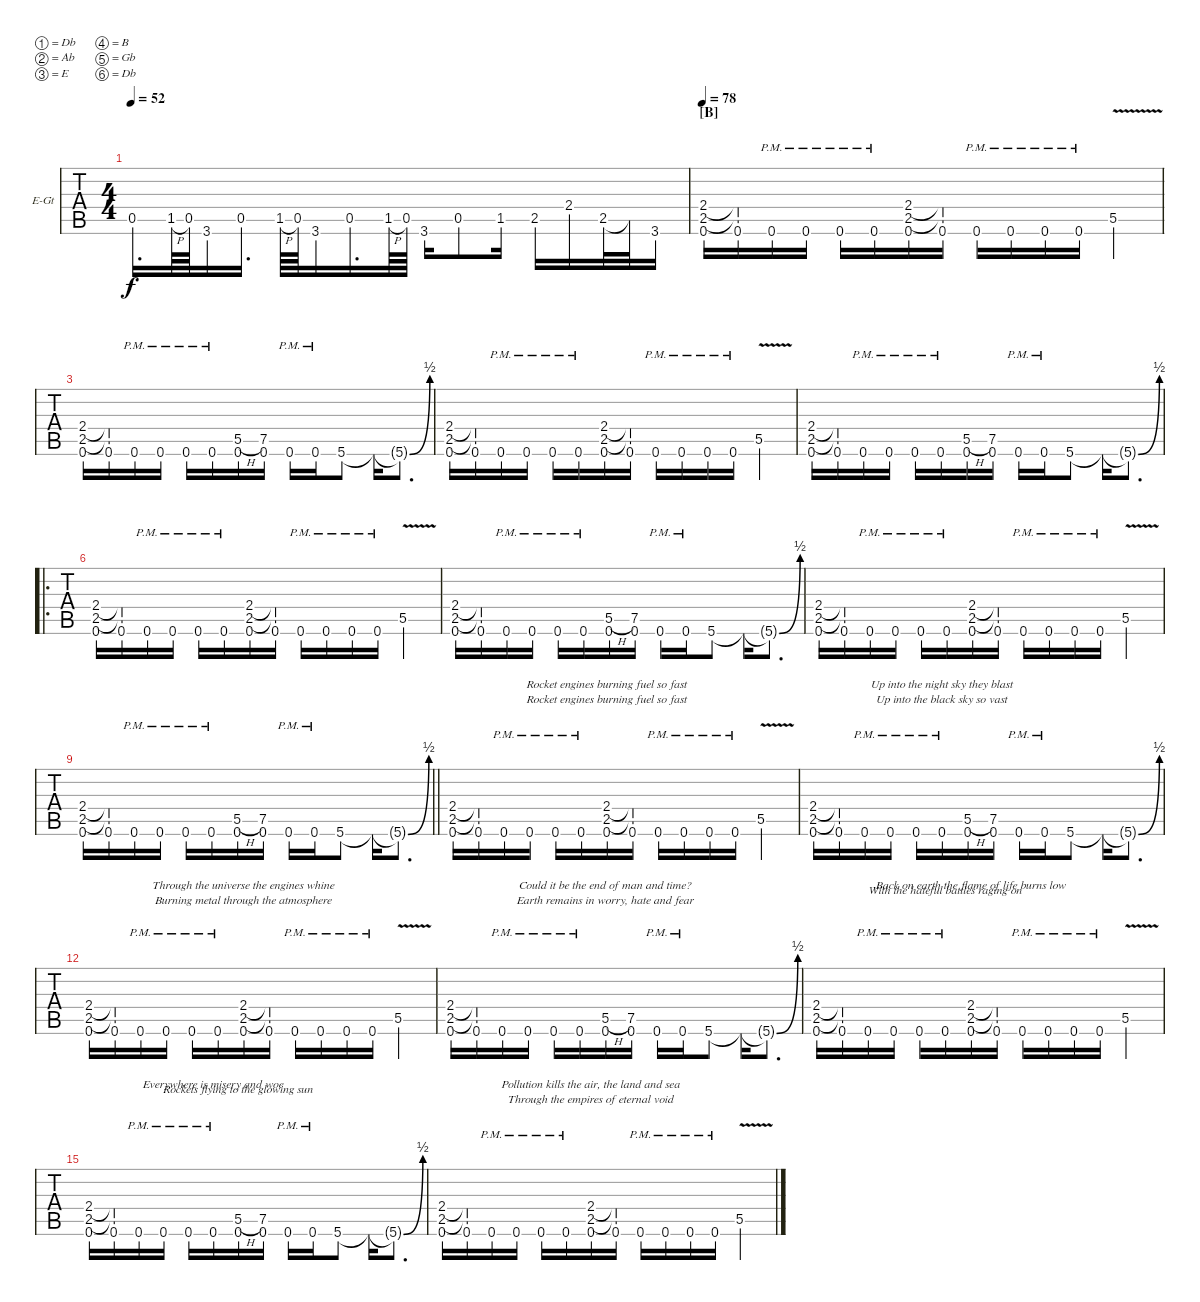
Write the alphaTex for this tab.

\bracketExtendMode nobrackets
\firstSystemTrackNameOrientation horizontal
\otherSystemsTrackNameOrientation horizontal
\defaultBarNumberDisplay FirstOfSystem
\track (" Guitar Down 1.5" "E-Gt") {instrument electricguitarclean}
\staff {tabs}
\tuning (Db4 Ab3 E3 B2 Gb2 Db2)
\ts (4 4)
\tempo 52
\clef g2
\ks c#minor
0.5.16{d lyrics (0 "") lyrics (1 "") lyrics (2 "") lyrics (3 "") lyrics (4 "") dy f} 1.5{h}.64{lyrics (0 "") lyrics (1 "") lyrics (2 "") lyrics (3 "") lyrics (4 "")} 0.5.64{lyrics (0 "") lyrics (1 "") lyrics (2 "") lyrics (3 "") lyrics (4 "")} 3.6.16{lyrics (0 "") lyrics (1 "") lyrics (2 "") lyrics (3 "") lyrics (4 "")} 0.5.16{d lyrics (0 "") lyrics (1 "") lyrics (2 "") lyrics (3 "") lyrics (4 "")} 1.5{h}.64{lyrics (0 "") lyrics (1 "") lyrics (2 "") lyrics (3 "") lyrics (4 "")} 0.5.64{lyrics (0 "") lyrics (1 "") lyrics (2 "") lyrics (3 "") lyrics (4 "")} 3.6.16 0.5.16{d} 1.5{h}.64 0.5.64 3.6.16 0.5.8 1.5.16 2.5.16 2.4.16 2.5.32 2.5{t}.32 3.6.16 |
\section ("B" "")
\tempo 78
(2.5 0.6 2.4).16{lyrics (0 "") lyrics (1 "") lyrics (2 "") lyrics (3 "") lyrics (4 "")} (2.5{t} 0.6 2.4{t}).16{lyrics (0 "") lyrics (1 "") lyrics (2 "") lyrics (3 "") lyrics (4 "")} 0.6{pm}.16{lyrics (0 "") lyrics (1 "") lyrics (2 "") lyrics (3 "") lyrics (4 "")} 0.6{pm}.16{lyrics (0 "") lyrics (1 "") lyrics (2 "") lyrics (3 "") lyrics (4 "")} 0.6{pm}.16{lyrics (0 "") lyrics (1 "") lyrics (2 "") lyrics (3 "") lyrics (4 "")} 0.6{pm}.16{lyrics (0 "") lyrics (1 "") lyrics (2 "") lyrics (3 "") lyrics (4 "")} (2.5 0.6 2.4).16{lyrics (0 "") lyrics (1 "") lyrics (2 "") lyrics (3 "") lyrics (4 "")} (2.5{t} 0.6 2.4{t}).16{lyrics (0 "") lyrics (1 "") lyrics (2 "") lyrics (3 "") lyrics (4 "")} 0.6{pm}.16 0.6{pm}.16 0.6{pm}.16 0.6{pm}.16 5.5{v}.4 |
(2.5 0.6 2.4).16 (2.5{t} 0.6 2.4{t}).16 0.6{pm}.16 0.6{pm}.16 0.6{pm}.16 0.6{pm}.16 (5.5{h} 0.6).16 (7.5 0.6).16 0.6{pm}.16 0.6{pm}.16 5.6.8 5.6{t}.16 5.6{be (bend 0 0 60 2) t}.8{d} |
(2.5 0.6 2.4).16{lyrics (0 "") lyrics (1 "") lyrics (2 "") lyrics (3 "") lyrics (4 "")} (2.5{t} 0.6 2.4{t}).16{lyrics (0 "") lyrics (1 "") lyrics (2 "") lyrics (3 "") lyrics (4 "")} 0.6{pm}.16{lyrics (0 "") lyrics (1 "") lyrics (2 "") lyrics (3 "") lyrics (4 "")} 0.6{pm}.16{lyrics (0 "") lyrics (1 "") lyrics (2 "") lyrics (3 "") lyrics (4 "")} 0.6{pm}.16{lyrics (0 "") lyrics (1 "") lyrics (2 "") lyrics (3 "") lyrics (4 "")} 0.6{pm}.16{lyrics (0 "") lyrics (1 "") lyrics (2 "") lyrics (3 "") lyrics (4 "")} (2.5 0.6 2.4).16{lyrics (0 "") lyrics (1 "") lyrics (2 "") lyrics (3 "") lyrics (4 "")} (2.5{t} 0.6 2.4{t}).16{lyrics (0 "") lyrics (1 "") lyrics (2 "") lyrics (3 "") lyrics (4 "")} 0.6{pm}.16 0.6{pm}.16 0.6{pm}.16 0.6{pm}.16 5.5{v}.4 |
(2.5 0.6 2.4).16 (2.5{t} 0.6 2.4{t}).16 0.6{pm}.16 0.6{pm}.16 0.6{pm}.16 0.6{pm}.16 (5.5{h} 0.6).16 (7.5 0.6).16 0.6{pm}.16 0.6{pm}.16 5.6.8 5.6{t}.16 5.6{be (bend 0 0 60 2) t}.8{d} |
\ro
(2.5 0.6 2.4).16{lyrics (0 "") lyrics (1 "") lyrics (2 "") lyrics (3 "") lyrics (4 "")} (2.5{t} 0.6 2.4{t}).16{lyrics (0 "") lyrics (1 "") lyrics (2 "") lyrics (3 "") lyrics (4 "")} 0.6{pm}.16{lyrics (0 "") lyrics (1 "") lyrics (2 "") lyrics (3 "") lyrics (4 "")} 0.6{pm}.16{lyrics (0 "") lyrics (1 "") lyrics (2 "") lyrics (3 "") lyrics (4 "")} 0.6{pm}.16{lyrics (0 "") lyrics (1 "") lyrics (2 "") lyrics (3 "") lyrics (4 "")} 0.6{pm}.16{lyrics (0 "") lyrics (1 "") lyrics (2 "") lyrics (3 "") lyrics (4 "")} (2.5 0.6 2.4).16{lyrics (0 "") lyrics (1 "") lyrics (2 "") lyrics (3 "") lyrics (4 "")} (2.5{t} 0.6 2.4{t}).16{lyrics (0 "") lyrics (1 "") lyrics (2 "") lyrics (3 "") lyrics (4 "")} 0.6{pm}.16 0.6{pm}.16 0.6{pm}.16 0.6{pm}.16 5.5{v}.4 |
(2.5 0.6 2.4).16 (2.5{t} 0.6 2.4{t}).16 0.6{pm}.16 0.6{pm}.16 0.6{pm}.16 0.6{pm}.16 (5.5{h} 0.6).16 (7.5 0.6).16 0.6{pm}.16 0.6{pm}.16 5.6.8 5.6{t}.16 5.6{be (bend 0 0 60 2) t}.8{d} |
(2.5 0.6 2.4).16{lyrics (0 "") lyrics (1 "") lyrics (2 "") lyrics (3 "") lyrics (4 "")} (2.5{t} 0.6 2.4{t}).16{lyrics (0 "") lyrics (1 "") lyrics (2 "") lyrics (3 "") lyrics (4 "")} 0.6{pm}.16{lyrics (0 "") lyrics (1 "") lyrics (2 "") lyrics (3 "") lyrics (4 "")} 0.6{pm}.16{lyrics (0 "") lyrics (1 "") lyrics (2 "") lyrics (3 "") lyrics (4 "")} 0.6{pm}.16{lyrics (0 "") lyrics (1 "") lyrics (2 "") lyrics (3 "") lyrics (4 "")} 0.6{pm}.16{lyrics (0 "") lyrics (1 "") lyrics (2 "") lyrics (3 "") lyrics (4 "")} (2.5 0.6 2.4).16{lyrics (0 "") lyrics (1 "") lyrics (2 "") lyrics (3 "") lyrics (4 "")} (2.5{t} 0.6 2.4{t}).16{lyrics (0 "") lyrics (1 "") lyrics (2 "") lyrics (3 "") lyrics (4 "")} 0.6{pm}.16 0.6{pm}.16 0.6{pm}.16 0.6{pm}.16 5.5{v}.4 |
\barLineRight lightlight
(2.5 0.6 2.4).16 (2.5{t} 0.6 2.4{t}).16 0.6{pm}.16 0.6{pm}.16 0.6{pm}.16 0.6{pm}.16 (5.5{h} 0.6).16 (7.5 0.6).16 0.6{pm}.16 0.6{pm}.16 5.6.8 5.6{t}.16 5.6{be (bend 0 0 60 2) t}.8{d} |
(2.5 0.6 2.4).16{lyrics (0 "") lyrics (1 "") lyrics (2 "") lyrics (3 "") lyrics (4 "")} (2.5{t} 0.6 2.4{t}).16{lyrics (0 "") lyrics (1 "") lyrics (2 "") lyrics (3 "") lyrics (4 "")} 0.6{pm}.16{lyrics (0 "") lyrics (1 "") lyrics (2 "") lyrics (3 "") lyrics (4 "")} 0.6{pm}.16{lyrics (0 "") lyrics (1 "") lyrics (2 "") lyrics (3 "") lyrics (4 "")} 0.6{pm}.16{lyrics (0 "") lyrics (1 "") lyrics (2 "") lyrics (3 "") lyrics (4 "")} 0.6{pm}.16{lyrics (0 "") lyrics (1 "") lyrics (2 "") lyrics (3 "") lyrics (4 "")} (2.5 0.6 2.4).16{lyrics (0 "Rocket engines burning fuel so fast ") lyrics (1 "Rocket engines burning fuel so fast") lyrics (2 "") lyrics (3 "") lyrics (4 "")} (2.5{t} 0.6 2.4{t}).16{lyrics (0 "") lyrics (1 "") lyrics (2 "") lyrics (3 "") lyrics (4 "")} 0.6{pm}.16{lyrics (0 "") lyrics (1 "") lyrics (2 "") lyrics (3 "") lyrics (4 "")} 0.6{pm}.16{lyrics (0 "") lyrics (1 "") lyrics (2 "") lyrics (3 "") lyrics (4 "")} 0.6{pm}.16{lyrics (0 "") lyrics (1 "") lyrics (2 "") lyrics (3 "") lyrics (4 "")} 0.6{pm}.16{lyrics (0 "") lyrics (1 "") lyrics (2 "") lyrics (3 "") lyrics (4 "")} 5.5{v}.4{lyrics (0 "") lyrics (1 "") lyrics (2 "") lyrics (3 "") lyrics (4 "")} |
(2.5 0.6 2.4).16{lyrics (0 "") lyrics (1 "") lyrics (2 "") lyrics (3 "") lyrics (4 "")} (2.5{t} 0.6 2.4{t}).16{lyrics (0 "") lyrics (1 "") lyrics (2 "") lyrics (3 "") lyrics (4 "")} 0.6{pm}.16{lyrics (0 "") lyrics (1 "") lyrics (2 "") lyrics (3 "") lyrics (4 "")} 0.6{pm}.16{lyrics (0 "") lyrics (1 "") lyrics (2 "") lyrics (3 "") lyrics (4 "")} 0.6{pm}.16{lyrics (0 "") lyrics (1 "") lyrics (2 "") lyrics (3 "") lyrics (4 "")} 0.6{pm}.16{lyrics (0 "Up into the night sky they blast") lyrics (1 "Up into the black sky so vast") lyrics (2 "") lyrics (3 "") lyrics (4 "")} (5.5{h} 0.6).16{lyrics (0 "") lyrics (1 "") lyrics (2 "") lyrics (3 "") lyrics (4 "")} (7.5 0.6).16{lyrics (0 "") lyrics (1 "") lyrics (2 "") lyrics (3 "") lyrics (4 "")} 0.6{pm}.16{lyrics (0 "") lyrics (1 "") lyrics (2 "") lyrics (3 "") lyrics (4 "")} 0.6{pm}.16{lyrics (0 "") lyrics (1 "") lyrics (2 "") lyrics (3 "") lyrics (4 "")} 5.6.8{lyrics (0 "") lyrics (1 "") lyrics (2 "") lyrics (3 "") lyrics (4 "")} 5.6{t}.16{lyrics (0 "") lyrics (1 "") lyrics (2 "") lyrics (3 "") lyrics (4 "")} 5.6{be (bend 0 0 60 2) t}.8{d lyrics (0 "") lyrics (1 "") lyrics (2 "") lyrics (3 "") lyrics (4 "")} |
(2.5 0.6 2.4).16{lyrics (0 "") lyrics (1 "") lyrics (2 "") lyrics (3 "") lyrics (4 "")} (2.5{t} 0.6 2.4{t}).16{lyrics (0 "") lyrics (1 "") lyrics (2 "") lyrics (3 "") lyrics (4 "")} 0.6{pm}.16{lyrics (0 "") lyrics (1 "") lyrics (2 "") lyrics (3 "") lyrics (4 "")} 0.6{pm}.16{lyrics (0 "") lyrics (1 "") lyrics (2 "") lyrics (3 "") lyrics (4 "")} 0.6{pm}.16{lyrics (0 "") lyrics (1 "") lyrics (2 "") lyrics (3 "") lyrics (4 "")} 0.6{pm}.16{lyrics (0 "") lyrics (1 "") lyrics (2 "") lyrics (3 "") lyrics (4 "")} (2.5 0.6 2.4).16{lyrics (0 "Through the universe the engines whine") lyrics (1 "Burning metal through the atmosphere") lyrics (2 "") lyrics (3 "") lyrics (4 "")} (2.5{t} 0.6 2.4{t}).16{lyrics (0 "") lyrics (1 "") lyrics (2 "") lyrics (3 "") lyrics (4 "")} 0.6{pm}.16{lyrics (0 "") lyrics (1 "") lyrics (2 "") lyrics (3 "") lyrics (4 "")} 0.6{pm}.16{lyrics (0 "") lyrics (1 "") lyrics (2 "") lyrics (3 "") lyrics (4 "")} 0.6{pm}.16{lyrics (0 "") lyrics (1 "") lyrics (2 "") lyrics (3 "") lyrics (4 "")} 0.6{pm}.16{lyrics (0 "") lyrics (1 "") lyrics (2 "") lyrics (3 "") lyrics (4 "")} 5.5{v}.4{lyrics (0 "") lyrics (1 "") lyrics (2 "") lyrics (3 "") lyrics (4 "")} |
(2.5 0.6 2.4).16{lyrics (0 "") lyrics (1 "") lyrics (2 "") lyrics (3 "") lyrics (4 "")} (2.5{t} 0.6 2.4{t}).16{lyrics (0 "") lyrics (1 "") lyrics (2 "") lyrics (3 "") lyrics (4 "")} 0.6{pm}.16{lyrics (0 "") lyrics (1 "") lyrics (2 "") lyrics (3 "") lyrics (4 "")} 0.6{pm}.16{lyrics (0 "") lyrics (1 "") lyrics (2 "") lyrics (3 "") lyrics (4 "")} 0.6{pm}.16{lyrics (0 "") lyrics (1 "") lyrics (2 "") lyrics (3 "") lyrics (4 "")} 0.6{pm}.16{lyrics (0 "") lyrics (1 "") lyrics (2 "") lyrics (3 "") lyrics (4 "")} (5.5{h} 0.6).16{lyrics (0 "Could it be the end of man and time?") lyrics (1 "Earth remains in worry, hate and fear") lyrics (2 "") lyrics (3 "") lyrics (4 "")} (7.5 0.6).16{lyrics (0 "") lyrics (1 "") lyrics (2 "") lyrics (3 "") lyrics (4 "")} 0.6{pm}.16{lyrics (0 "") lyrics (1 "") lyrics (2 "") lyrics (3 "") lyrics (4 "")} 0.6{pm}.16{lyrics (0 "") lyrics (1 "") lyrics (2 "") lyrics (3 "") lyrics (4 "")} 5.6.8{lyrics (0 "") lyrics (1 "") lyrics (2 "") lyrics (3 "") lyrics (4 "")} 5.6{t}.16{lyrics (0 "") lyrics (1 "") lyrics (2 "") lyrics (3 "") lyrics (4 "")} 5.6{be (bend 0 0 60 2) t}.8{d lyrics (0 "") lyrics (1 "") lyrics (2 "") lyrics (3 "") lyrics (4 "")} |
(2.5 0.6 2.4).16{lyrics (0 "") lyrics (1 "") lyrics (2 "") lyrics (3 "") lyrics (4 "")} (2.5{t} 0.6 2.4{t}).16{lyrics (0 "") lyrics (1 "") lyrics (2 "") lyrics (3 "") lyrics (4 "")} 0.6{pm}.16{lyrics (0 "") lyrics (1 "") lyrics (2 "") lyrics (3 "") lyrics (4 "")} 0.6{pm}.16{lyrics (0 "") lyrics (1 "") lyrics (2 "") lyrics (3 "") lyrics (4 "")} 0.6{pm}.16{lyrics (0 "") lyrics (1 "") lyrics (2 "") lyrics (3 "") lyrics (4 "")} 0.6{pm}.16{lyrics (0 "") lyrics (1 "With the hateful battles raging on") lyrics (2 "") lyrics (3 "") lyrics (4 "")} (2.5 0.6 2.4).16{lyrics (0 "Back on earth the flame of life burns low") lyrics (1 "") lyrics (2 "") lyrics (3 "") lyrics (4 "")} (2.5{t} 0.6 2.4{t}).16{lyrics (0 "") lyrics (1 "") lyrics (2 "") lyrics (3 "") lyrics (4 "")} 0.6{pm}.16{lyrics (0 "") lyrics (1 "") lyrics (2 "") lyrics (3 "") lyrics (4 "")} 0.6{pm}.16{lyrics (0 "") lyrics (1 "") lyrics (2 "") lyrics (3 "") lyrics (4 "")} 0.6{pm}.16{lyrics (0 "") lyrics (1 "") lyrics (2 "") lyrics (3 "") lyrics (4 "")} 0.6{pm}.16{lyrics (0 "") lyrics (1 "") lyrics (2 "") lyrics (3 "") lyrics (4 "")} 5.5{v}.4{lyrics (0 "") lyrics (1 "") lyrics (2 "") lyrics (3 "") lyrics (4 "")} |
(2.5 0.6 2.4).16{lyrics (0 "") lyrics (1 "") lyrics (2 "") lyrics (3 "") lyrics (4 "")} (2.5{t} 0.6 2.4{t}).16{lyrics (0 "") lyrics (1 "") lyrics (2 "") lyrics (3 "") lyrics (4 "")} 0.6{pm}.16{lyrics (0 "") lyrics (1 "") lyrics (2 "") lyrics (3 "") lyrics (4 "")} 0.6{pm}.16{lyrics (0 "") lyrics (1 "") lyrics (2 "") lyrics (3 "") lyrics (4 "")} 0.6{pm}.16{lyrics (0 "") lyrics (1 "") lyrics (2 "") lyrics (3 "") lyrics (4 "")} 0.6{pm}.16{lyrics (0 "Everywhere is misery and woe") lyrics (1 "") lyrics (2 "") lyrics (3 "") lyrics (4 "")} (5.5{h} 0.6).16{lyrics (0 "") lyrics (1 "Rockets flying to the glowing sun") lyrics (2 "") lyrics (3 "") lyrics (4 "")} (7.5 0.6).16{lyrics (0 "") lyrics (1 "") lyrics (2 "") lyrics (3 "") lyrics (4 "")} 0.6{pm}.16{lyrics (0 "") lyrics (1 "") lyrics (2 "") lyrics (3 "") lyrics (4 "")} 0.6{pm}.16{lyrics (0 "") lyrics (1 "") lyrics (2 "") lyrics (3 "") lyrics (4 "")} 5.6.8{lyrics (0 "") lyrics (1 "") lyrics (2 "") lyrics (3 "") lyrics (4 "")} 5.6{t}.16{lyrics (0 "") lyrics (1 "") lyrics (2 "") lyrics (3 "") lyrics (4 "")} 5.6{be (bend 0 0 60 2) t}.8{d lyrics (0 "") lyrics (1 "") lyrics (2 "") lyrics (3 "") lyrics (4 "")} |
(2.5 0.6 2.4).16{lyrics (0 "") lyrics (1 "") lyrics (2 "") lyrics (3 "") lyrics (4 "")} (2.5{t} 0.6 2.4{t}).16{lyrics (0 "") lyrics (1 "") lyrics (2 "") lyrics (3 "") lyrics (4 "")} 0.6{pm}.16{lyrics (0 "") lyrics (1 "") lyrics (2 "") lyrics (3 "") lyrics (4 "")} 0.6{pm}.16{lyrics (0 "") lyrics (1 "") lyrics (2 "") lyrics (3 "") lyrics (4 "")} 0.6{pm}.16{lyrics (0 "") lyrics (1 "") lyrics (2 "") lyrics (3 "") lyrics (4 "")} 0.6{pm}.16{lyrics (0 "") lyrics (1 "") lyrics (2 "") lyrics (3 "") lyrics (4 "")} (2.5 0.6 2.4).16{lyrics (0 "Pollution kills the air, the land and sea") lyrics (1 "Through the empires of eternal void") lyrics (2 "") lyrics (3 "") lyrics (4 "")} (2.5{t} 0.6 2.4{t}).16{lyrics (0 "") lyrics (1 "") lyrics (2 "") lyrics (3 "") lyrics (4 "")} 0.6{pm}.16{lyrics (0 "") lyrics (1 "") lyrics (2 "") lyrics (3 "") lyrics (4 "")} 0.6{pm}.16{lyrics (0 "") lyrics (1 "") lyrics (2 "") lyrics (3 "") lyrics (4 "")} 0.6{pm}.16{lyrics (0 "") lyrics (1 "") lyrics (2 "") lyrics (3 "") lyrics (4 "")} 0.6{pm}.16{lyrics (0 "") lyrics (1 "") lyrics (2 "") lyrics (3 "") lyrics (4 "")} 5.5{v}.4{lyrics (0 "") lyrics (1 "") lyrics (2 "") lyrics (3 "") lyrics (4 "")}
